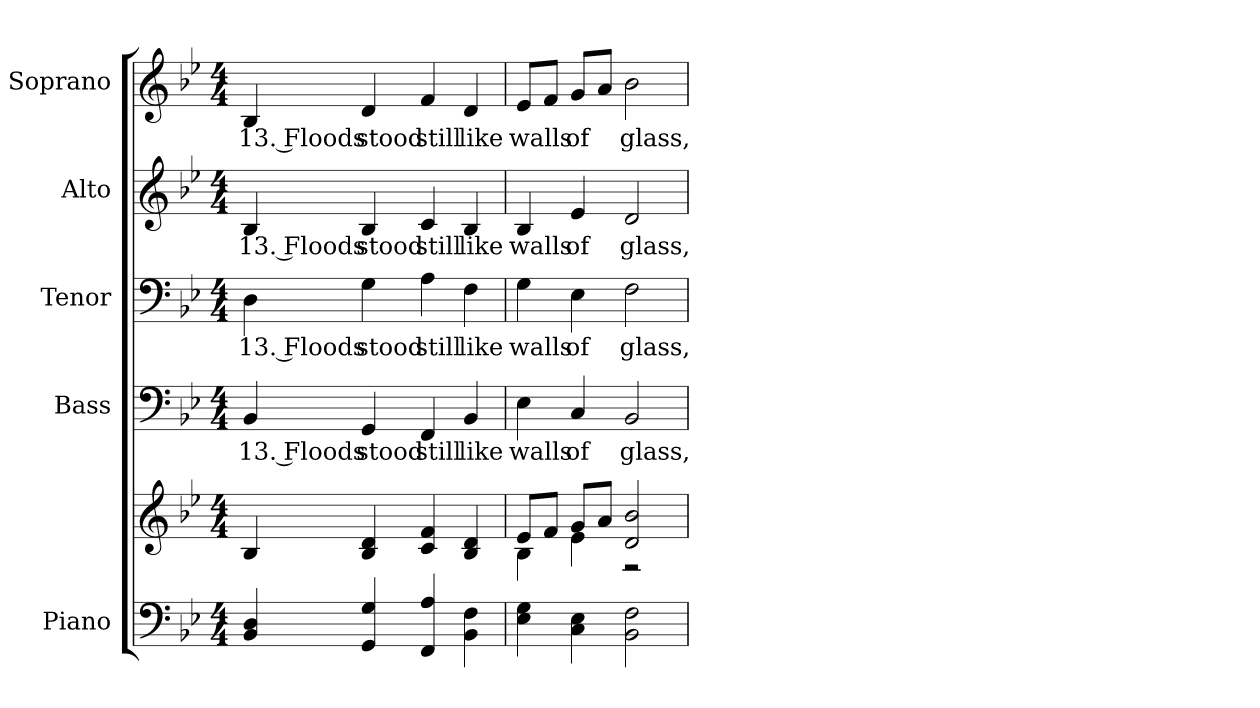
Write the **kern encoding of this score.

**kern	**kern	**kern	**text	**kern	**text	**kern	**text	**kern	**text
*part5	*part5	*part4	*part4	*part3	*part3	*part2	*part2	*part1	*part1
*staff6	*staff5	*staff4	*staff4	*staff3	*staff3	*staff2	*staff2	*staff1	*staff1
*I"Piano	*	*I"Bass	*	*I"Tenor	*	*I"Alto	*	*I"Soprano	*
*I'Pno.	*	*I'B.	*	*I'T.	*	*I'A.	*	*I'S.	*
!!LO:PB:g=z
*clefF4	*clefG2	*clefF4	*	*clefF4	*	*clefG2	*	*clefG2	*
*k[b-e-]	*k[b-e-]	*k[b-e-]	*	*k[b-e-]	*	*k[b-e-]	*	*k[b-e-]	*
*B-:	*B-:	*B-:	*	*B-:	*	*B-:	*	*B-:	*
*M4/4	*M4/4	*M4/4	*	*M4/4	*	*M4/4	*	*M4/4	*
*MM140	*MM140	*MM140	*	*MM140	*	*MM140	*	*MM140	*
=1	=1	=1	=1	=1	=1	=1	=1	=1	=1
!	!	!	!LO:LY:b:color=#000000	!	!	!	!	!	!
!	!	!	!	!	!LO:LY:b:color=#000000	!	!	!	!
!	!	!	!	!	!	!	!LO:LY:b:color=#000000	!	!
!	!	!	!	!	!	!	!	!	!LO:LY:b:color=#000000
4BB-i/ 4Di	4B-i/	4BB-i/	13. Floods	4Di\	13. Floods	4B-i/	13. Floods	4B-i/	13. Floods
!	!	!	!LO:LY:b:color=#000000	!	!	!	!	!	!
!	!	!	!	!	!LO:LY:b:color=#000000	!	!	!	!
!	!	!	!	!	!	!	!LO:LY:b:color=#000000	!	!
!	!	!	!	!	!	!	!	!	!LO:LY:b:color=#000000
4GGi/ 4Gi	4B-i/ 4di	4GGi/	stood	4Gi\	stood	4B-i/	stood	4di/	stood
!	!	!	!LO:LY:b:color=#000000	!	!	!	!	!	!
!	!	!	!	!	!LO:LY:b:color=#000000	!	!	!	!
!	!	!	!	!	!	!	!LO:LY:b:color=#000000	!	!
!	!	!	!	!	!	!	!	!	!LO:LY:b:color=#000000
4FFi/ 4Ai	4ci/ 4fi	4FFi/	still	4Ai\	still	4ci/	still	4fi/	still
!	!	!	!LO:LY:b:color=#000000	!	!	!	!	!	!
!	!	!	!	!	!LO:LY:b:color=#000000	!	!	!	!
!	!	!	!	!	!	!	!LO:LY:b:color=#000000	!	!
!	!	!	!	!	!	!	!	!	!LO:LY:b:color=#000000
4BB-i\ 4Fi	4B-i/ 4di	4BB-i/	like	4Fi\	like	4B-i/	like	4di/	like
=2	=2	=2	=2	=2	=2	=2	=2	=2	=2
*	*^	*	*	*	*	*	*	*	*
!	!	!	!	!LO:LY:b:color=#000000	!	!	!	!	!	!
!	!	!	!	!	!	!LO:LY:b:color=#000000	!	!	!	!
!	!	!	!	!	!	!	!	!LO:LY:b:color=#000000	!	!
!	!	!	!	!	!	!	!	!	!	!LO:LY:b:color=#000000
4E-i\ 4Gi	8e-i/L	4B-i\	4E-i\	walls	4Gi\	walls	4B-i/	walls	8e-i/L	walls
.	8fi/J	.	.	.	.	.	.	.	8fi/J	.
!	!	!	!	!LO:LY:b:color=#000000	!	!	!	!	!	!
!	!	!	!	!	!	!LO:LY:b:color=#000000	!	!	!	!
!	!	!	!	!	!	!	!	!LO:LY:b:color=#000000	!	!
!	!	!	!	!	!	!	!	!	!	!LO:LY:b:color=#000000
4Ci\ 4E-i	8gi/L	4e-i\	4Ci/	of	4E-i\	of	4e-i/	of	8gi/L	of
.	8ai/J	.	.	.	.	.	.	.	8ai/J	.
!	!	!	!	!LO:LY:b:color=#000000	!	!	!	!	!	!
!	!	!	!	!	!	!LO:LY:b:color=#000000	!	!	!	!
!	!	!	!	!	!	!	!	!LO:LY:b:color=#000000	!	!
!	!	!	!	!	!	!	!	!	!	!LO:LY:b:color=#000000
2BB-i\ 2Fi	2di/ 2b-i	2r	2BB-i/	glass,	2Fi\	glass,	2di/	glass,	2b-i\	glass,
*	*v	*v	*	*	*	*	*	*	*	*
=	=	=	=	=	=	=	=	=	=
*-	*-	*-	*-	*-	*-	*-	*-	*-	*-
